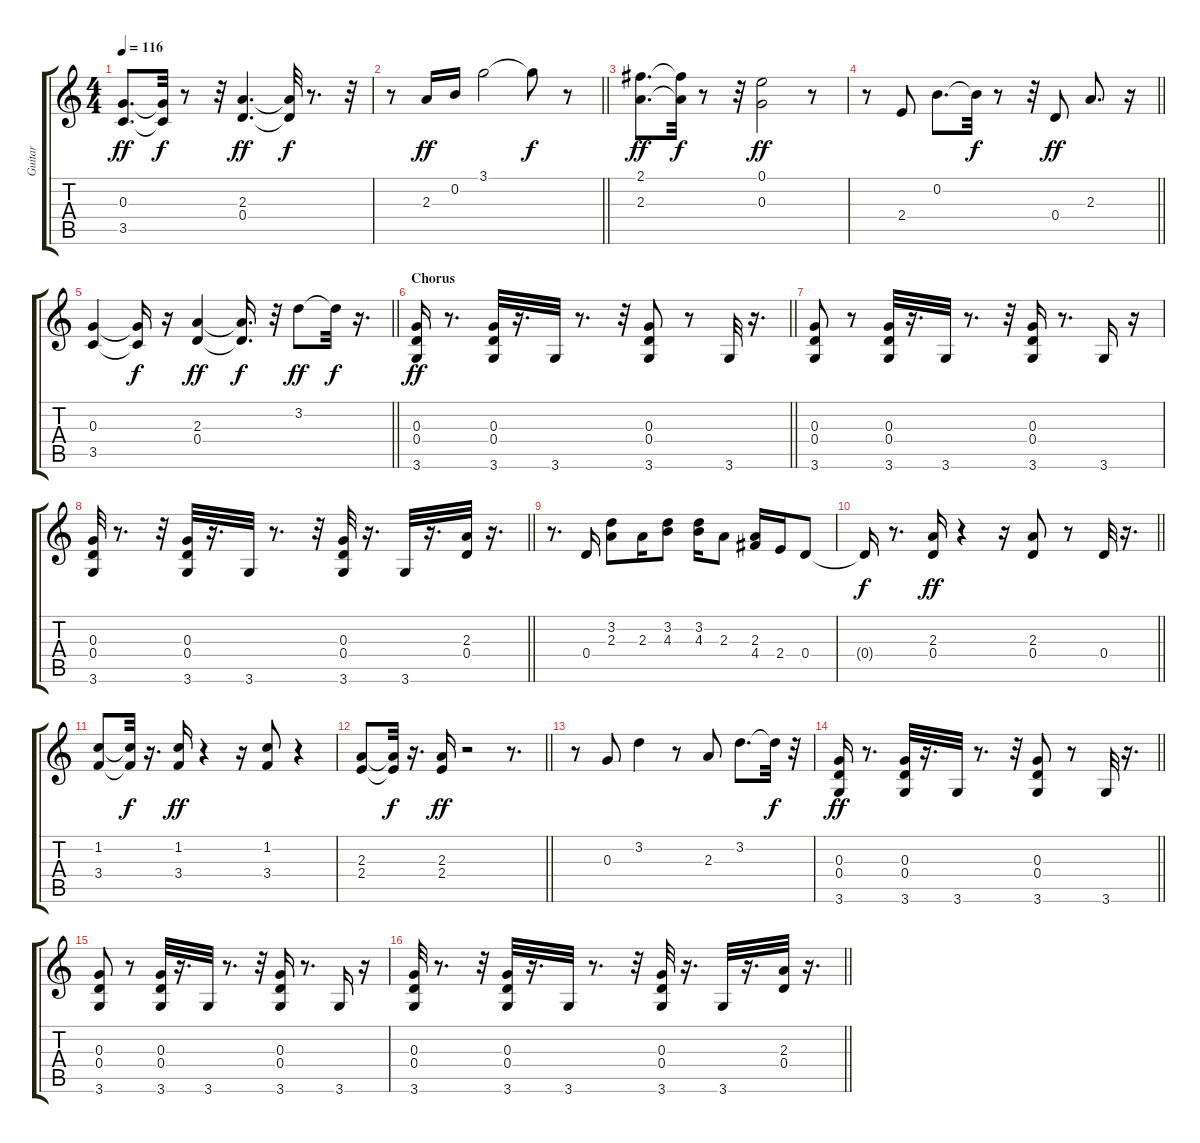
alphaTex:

\track ("Guitar" "Guitar") {instrument electricguitarmuted}
\staff {score tabs}
\tuning (E4 B3 G3 D3 A2 E2) {hide}
\ts (4 4)
\tempo 116
\clef g2
\ks c
(0.3 3.5).8{d dy ff} (0.3{t} 3.5{t}).32{dy f} r.8 r.32 (2.3 0.4).4{d dy ff} (2.3{t} 0.4{t}).32{dy f} r.8{d} r.32 |
\barLineRight lightlight
r.8 2.3.16{dy ff} 0.2.16 3.1.2 3.1{t}.8{dy f} r.8 |
(2.1 2.3).8{d dy ff} (2.1{t} 2.3{t}).32{dy f} r.8 r.32 (0.1 0.3).2{dy ff} r.8 |
\barLineRight lightlight
r.8 2.4.8 0.2.8{d} 0.2{t}.32{dy f} r.8 r.32 0.4.8{dy ff} 2.3.8{d} r.16 |
\barLineRight lightlight
(0.3 3.5).4 (0.3{t} 3.5{t}).16{dy f} r.16 (2.3 0.4).4{dy ff} (2.3{t} 0.4{t}).16{d dy f} r.32 3.2.8{dy ff} 3.2{t}.32{dy f} r.16{d} |
\section ("" "Chorus")
\barLineRight lightlight
(0.3 0.4 3.6).16{dy ff} r.8{d} (0.3 0.4 3.6).32 r.16{d} 3.6.32 r.8{d} r.32 (0.3 0.4 3.6).8 r.8 3.6.32 r.16{d} |
(0.3 0.4 3.6).8 r.8 (0.3 0.4 3.6).32 r.16{d} 3.6.32 r.8{d} r.32 (0.3 0.4 3.6).16 r.8{d} 3.6.16 r.16 |
\barLineRight lightlight
(0.3 0.4 3.6).32 r.8{d} r.32 (0.3 0.4 3.6).32 r.16{d} 3.6.32 r.8{d} r.32 (0.3 0.4 3.6).32 r.16{d} 3.6.32 r.16{d} (2.3 0.4).32 r.16{d} |
r.8{d} 0.4.16 (3.2 2.3).8 2.3.16 (3.2 4.3).8 (3.2 4.3).16 2.3.8 (2.3 4.4).16 2.4.16 0.4.8 |
\barLineRight lightlight
0.4{t}.16{dy f} r.8{d} (2.3 0.4).16{dy ff} r.4 r.16 (2.3 0.4).8 r.8 0.4.32 r.16{d} |
(1.2 3.4).8 (1.2{t} 3.4{t}).32{dy f} r.16{d} (1.2 3.4).16{dy ff} r.4 r.16 (1.2 3.4).8 r.4 |
\barLineRight lightlight
(2.3 2.4).8 (2.3{t} 2.4{t}).32{dy f} r.16{d} (2.3 2.4).16{dy ff} r.2 r.8{d} |
r.8 0.3.8 3.2.4 r.8 2.3.8 3.2.8{d} 3.2{t}.32{dy f} r.32 |
\barLineRight lightlight
(0.3 0.4 3.6).16{dy ff} r.8{d} (0.3 0.4 3.6).32 r.16{d} 3.6.32 r.8{d} r.32 (0.3 0.4 3.6).8 r.8 3.6.32 r.16{d} |
(0.3 0.4 3.6).8 r.8 (0.3 0.4 3.6).32 r.16{d} 3.6.32 r.8{d} r.32 (0.3 0.4 3.6).16 r.8{d} 3.6.16 r.16 |
\barLineRight lightlight
(0.3 0.4 3.6).32 r.8{d} r.32 (0.3 0.4 3.6).32 r.16{d} 3.6.32 r.8{d} r.32 (0.3 0.4 3.6).32 r.16{d} 3.6.32 r.16{d} (2.3 0.4).32 r.16{d}
